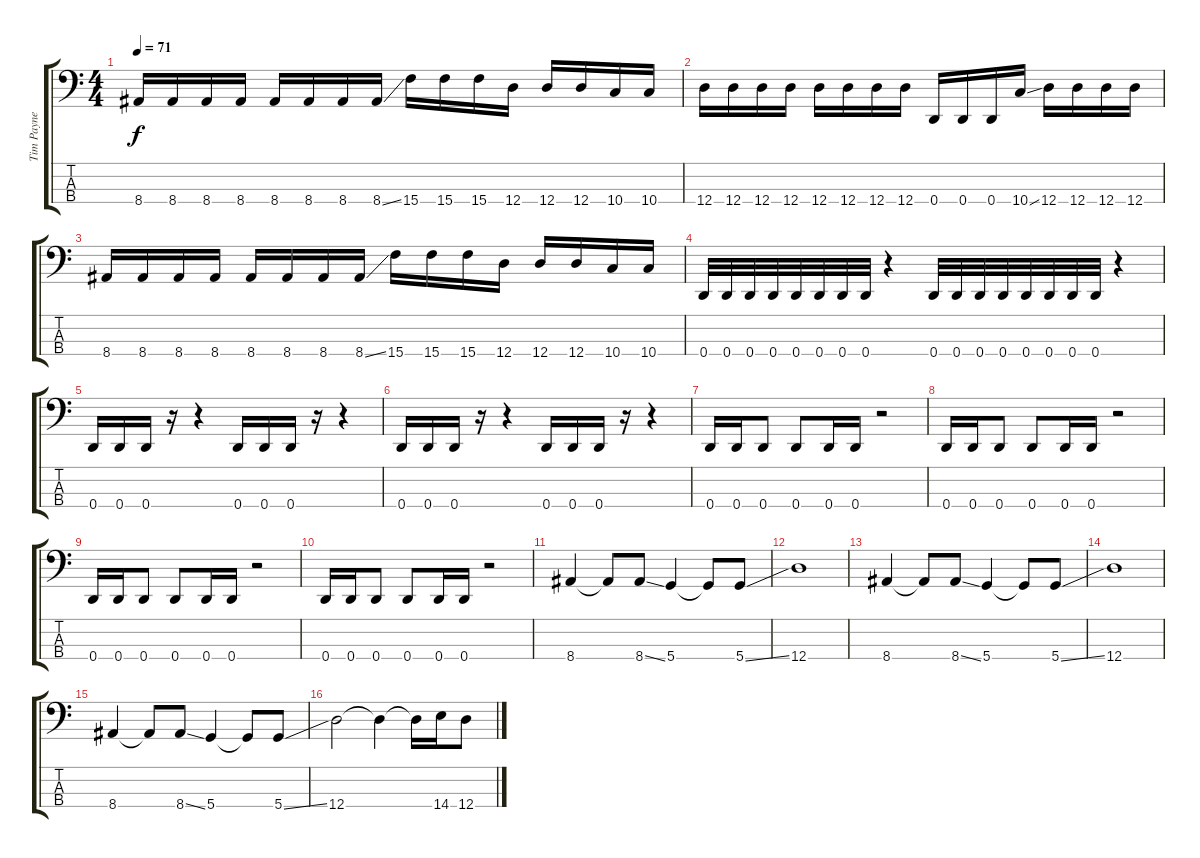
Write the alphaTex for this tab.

\track ("Tim Payne (Bass)" "Tim Payne ") {instrument electricbasspick}
\staff {score tabs}
\tuning (G2 D2 A1 D1) {hide}
\ts (4 4)
\tempo 71
\clef f4
\ks c
8.4.16{dy f} 8.4.16 8.4.16 8.4.16 8.4.16 8.4.16 8.4.16 8.4{ss}.16 15.4.16 15.4.16 15.4.16 12.4.16 12.4.16 12.4.16 10.4.16 10.4.16 |
12.4.16 12.4.16 12.4.16 12.4.16 12.4.16 12.4.16 12.4.16 12.4.16 0.4.16 0.4.16 0.4.16 10.4{ss}.16 12.4.16 12.4.16 12.4.16 12.4.16 |
8.4.16 8.4.16 8.4.16 8.4.16 8.4.16 8.4.16 8.4.16 8.4{ss}.16 15.4.16 15.4.16 15.4.16 12.4.16 12.4.16 12.4.16 10.4.16 10.4.16 |
0.4.32 0.4.32 0.4.32 0.4.32 0.4.32 0.4.32 0.4.32 0.4.32 r.4 0.4.32 0.4.32 0.4.32 0.4.32 0.4.32 0.4.32 0.4.32 0.4.32 r.4 |
0.4.16 0.4.16 0.4.16 r.16 r.4 0.4.16 0.4.16 0.4.16 r.16 r.4 |
0.4.16 0.4.16 0.4.16 r.16 r.4 0.4.16 0.4.16 0.4.16 r.16 r.4 |
0.4.16 0.4.16 0.4.8 0.4.8 0.4.16 0.4.16 r.2 |
0.4.16 0.4.16 0.4.8 0.4.8 0.4.16 0.4.16 r.2 |
0.4.16 0.4.16 0.4.8 0.4.8 0.4.16 0.4.16 r.2 |
0.4.16 0.4.16 0.4.8 0.4.8 0.4.16 0.4.16 r.2 |
8.4.4 8.4{t}.8 8.4{ss}.8 5.4.4 5.4{t}.8 5.4{ss}.8 |
12.4.1 |
8.4.4 8.4{t}.8 8.4{ss}.8 5.4.4 5.4{t}.8 5.4{ss}.8 |
12.4.1 |
8.4.4 8.4{t}.8 8.4{ss}.8 5.4.4 5.4{t}.8 5.4{ss}.8 |
12.4.2 12.4{t}.4 12.4{t}.16 14.4.16 12.4.8
